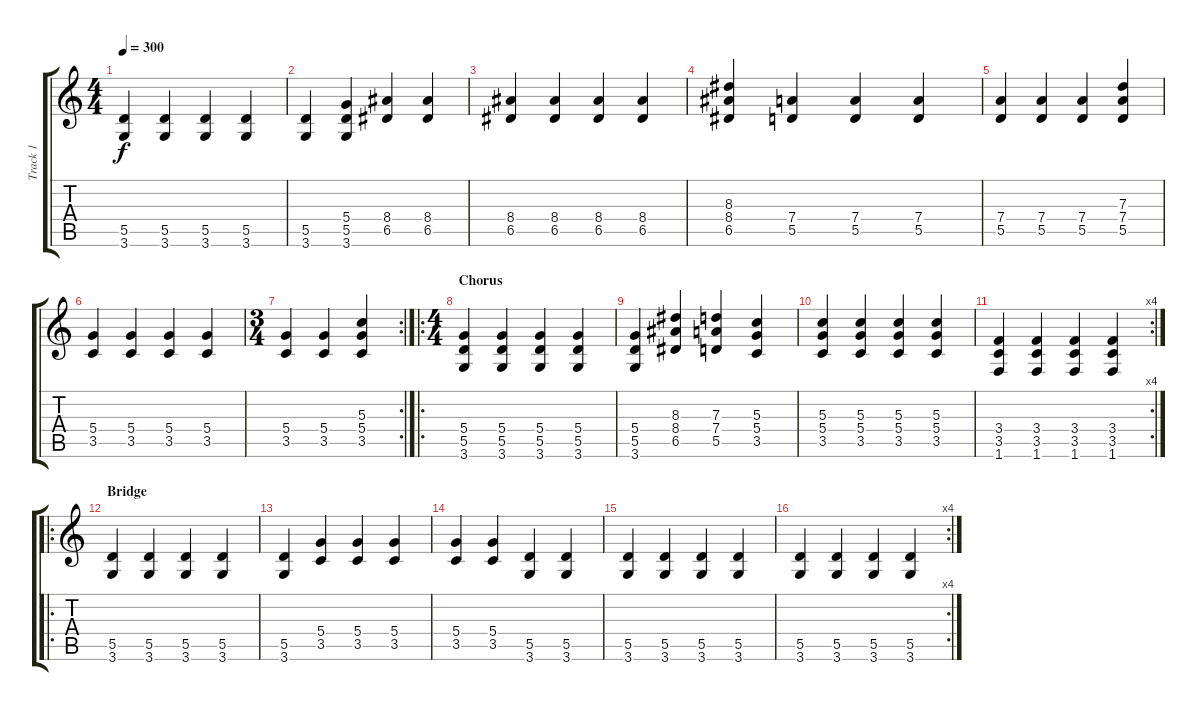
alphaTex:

\track ("Track 1" "Track 1") {instrument acousticguitarnylon}
\staff {score tabs}
\tuning (E4 B3 G3 D3 A2 E2) {hide}
\ts (4 4)
\tempo 300
\clef g2
\ks c
(5.5 3.6).4{dy f} (5.5 3.6).4 (5.5 3.6).4 (5.5 3.6).4 |
(5.5 3.6).4 (5.4 5.5 3.6).4 (8.4 6.5).4 (8.4 6.5).4 |
(8.4 6.5).4 (8.4 6.5).4 (8.4 6.5).4 (8.4 6.5).4 |
(8.3 8.4 6.5).4 (7.4 5.5).4 (7.4 5.5).4 (7.4 5.5).4 |
(7.4 5.5).4 (7.4 5.5).4 (7.4 5.5).4 (7.3 7.4 5.5).4 |
(5.4 3.5).4 (5.4 3.5).4 (5.4 3.5).4 (5.4 3.5).4 |
\rc 2
\ts (3 4)
(5.4 3.5).4 (5.4 3.5).4 (5.3 5.4 3.5).4 |
\ro
\ts (4 4)
\section ("" "Chorus")
(5.4 5.5 3.6).4 (5.4 5.5 3.6).4 (5.4 5.5 3.6).4 (5.4 5.5 3.6).4 |
\section ("" "")
(5.4 5.5 3.6).4 (8.3 8.4 6.5).4 (7.3 7.4 5.5).4 (5.3 5.4 3.5).4 |
\section ("" "")
(5.3 5.4 3.5).4 (5.3 5.4 3.5).4 (5.3 5.4 3.5).4 (5.3 5.4 3.5).4 |
\rc 4
(3.4 3.5 1.6).4 (3.4 3.5 1.6).4 (3.4 3.5 1.6).4 (3.4 3.5 1.6).4 |
\ro
\section ("" "Bridge")
(5.5 3.6).4 (5.5 3.6).4 (5.5 3.6).4 (5.5 3.6).4 |
(5.5 3.6).4 (5.4 3.5).4 (5.4 3.5).4 (5.4 3.5).4 |
(5.4 3.5).4 (5.4 3.5).4 (5.5 3.6).4 (5.5 3.6).4 |
(5.5 3.6).4 (5.5 3.6).4 (5.5 3.6).4 (5.5 3.6).4 |
\rc 4
(5.5 3.6).4 (5.5 3.6).4 (5.5 3.6).4 (5.5 3.6).4
